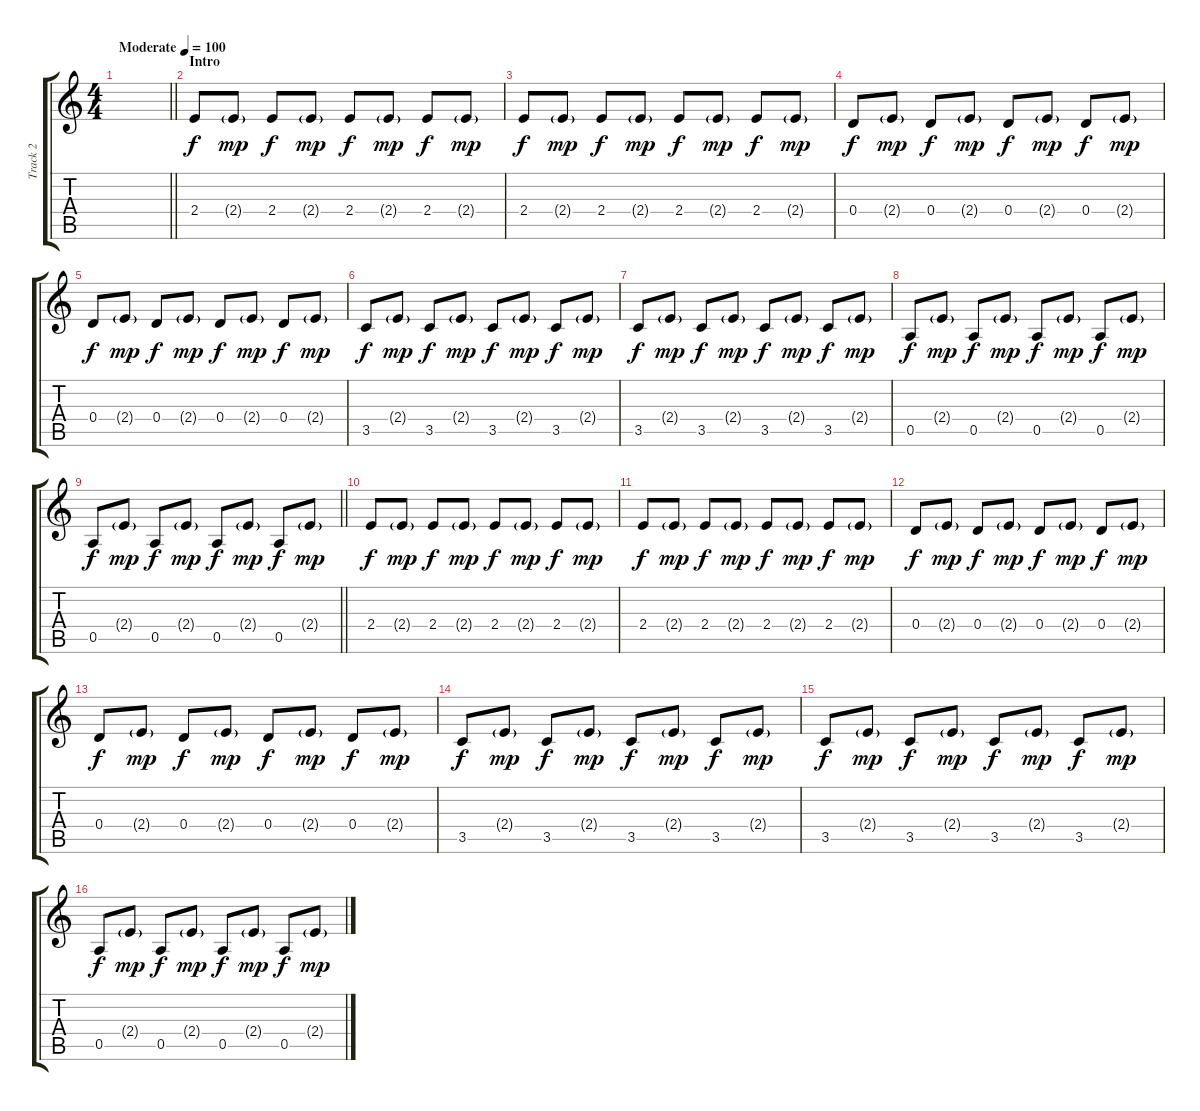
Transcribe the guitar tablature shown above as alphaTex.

\track ("Track 2" "Track 2") {instrument synthbass2}
\staff {score tabs}
\tuning (E4 B3 G3 D3 A2 E2) {hide}
\ts (4 4)
\tempo (100 "Moderate")
\clef g2
\barLineRight lightlight
\ks c
|
\section ("" "Intro")
2.4.8 2.4{g}.8{dy mp} 2.4.8{dy f} 2.4{g}.8{dy mp} 2.4.8{dy f} 2.4{g}.8{dy mp} 2.4.8{dy f} 2.4{g}.8{dy mp} |
2.4.8{dy f} 2.4{g}.8{dy mp} 2.4.8{dy f} 2.4{g}.8{dy mp} 2.4.8{dy f} 2.4{g}.8{dy mp} 2.4.8{dy f} 2.4{g}.8{dy mp} |
0.4.8{dy f} 2.4{g}.8{dy mp} 0.4.8{dy f} 2.4{g}.8{dy mp} 0.4.8{dy f} 2.4{g}.8{dy mp} 0.4.8{dy f} 2.4{g}.8{dy mp} |
0.4.8{dy f} 2.4{g}.8{dy mp} 0.4.8{dy f} 2.4{g}.8{dy mp} 0.4.8{dy f} 2.4{g}.8{dy mp} 0.4.8{dy f} 2.4{g}.8{dy mp} |
3.5.8{dy f} 2.4{g}.8{dy mp} 3.5.8{dy f} 2.4{g}.8{dy mp} 3.5.8{dy f} 2.4{g}.8{dy mp} 3.5.8{dy f} 2.4{g}.8{dy mp} |
3.5.8{dy f} 2.4{g}.8{dy mp} 3.5.8{dy f} 2.4{g}.8{dy mp} 3.5.8{dy f} 2.4{g}.8{dy mp} 3.5.8{dy f} 2.4{g}.8{dy mp} |
0.5.8{dy f} 2.4{g}.8{dy mp} 0.5.8{dy f} 2.4{g}.8{dy mp} 0.5.8{dy f} 2.4{g}.8{dy mp} 0.5.8{dy f} 2.4{g}.8{dy mp} |
\barLineRight lightlight
0.5.8{dy f} 2.4{g}.8{dy mp} 0.5.8{dy f} 2.4{g}.8{dy mp} 0.5.8{dy f} 2.4{g}.8{dy mp} 0.5.8{dy f} 2.4{g}.8{dy mp} |
2.4.8{dy f} 2.4{g}.8{dy mp} 2.4.8{dy f} 2.4{g}.8{dy mp} 2.4.8{dy f} 2.4{g}.8{dy mp} 2.4.8{dy f} 2.4{g}.8{dy mp} |
2.4.8{dy f} 2.4{g}.8{dy mp} 2.4.8{dy f} 2.4{g}.8{dy mp} 2.4.8{dy f} 2.4{g}.8{dy mp} 2.4.8{dy f} 2.4{g}.8{dy mp} |
0.4.8{dy f} 2.4{g}.8{dy mp} 0.4.8{dy f} 2.4{g}.8{dy mp} 0.4.8{dy f} 2.4{g}.8{dy mp} 0.4.8{dy f} 2.4{g}.8{dy mp} |
0.4.8{dy f} 2.4{g}.8{dy mp} 0.4.8{dy f} 2.4{g}.8{dy mp} 0.4.8{dy f} 2.4{g}.8{dy mp} 0.4.8{dy f} 2.4{g}.8{dy mp} |
3.5.8{dy f} 2.4{g}.8{dy mp} 3.5.8{dy f} 2.4{g}.8{dy mp} 3.5.8{dy f} 2.4{g}.8{dy mp} 3.5.8{dy f} 2.4{g}.8{dy mp} |
3.5.8{dy f} 2.4{g}.8{dy mp} 3.5.8{dy f} 2.4{g}.8{dy mp} 3.5.8{dy f} 2.4{g}.8{dy mp} 3.5.8{dy f} 2.4{g}.8{dy mp} |
0.5.8{dy f} 2.4{g}.8{dy mp} 0.5.8{dy f} 2.4{g}.8{dy mp} 0.5.8{dy f} 2.4{g}.8{dy mp} 0.5.8{dy f} 2.4{g}.8{dy mp}
